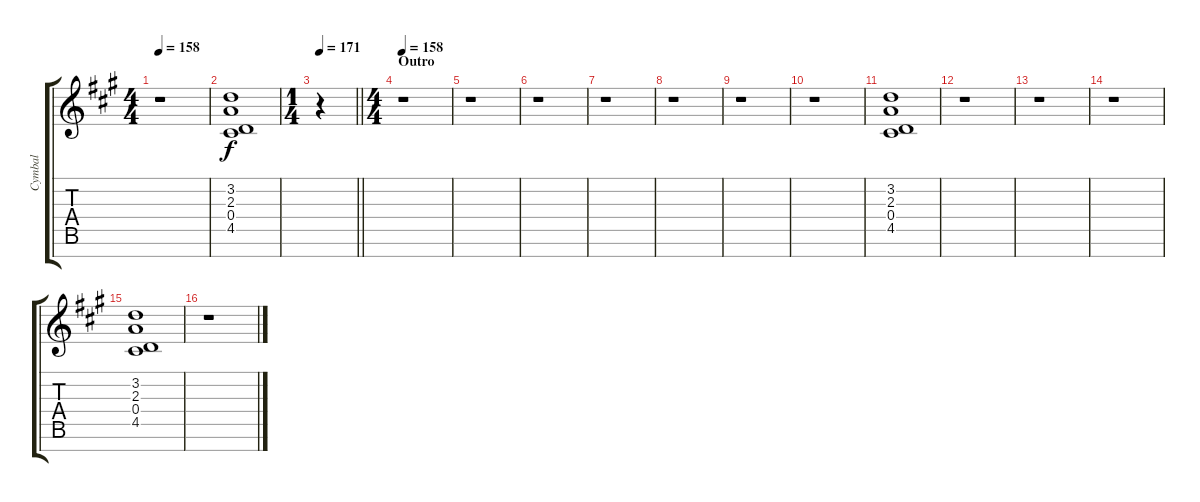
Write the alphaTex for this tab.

\track ("Cymbal" "Cymbal") {instrument reversecymbal}
\staff {score tabs}
\tuning (E5 B4 G4 D4 A3 E3 B2) {hide}
\ts (4 4)
\tempo 158
\clef g2
\ks a
r.1{dy f} |
(3.2 2.3 0.4 4.5).1 |
\ts (1 4)
\tempo 171
\barLineRight lightlight
r.4 |
\ts (4 4)
\section ("" "Outro")
\tempo 158
r.1 |
r.1 |
r.1 |
r.1 |
r.1 |
r.1 |
r.1 |
(3.2 2.3 0.4 4.5).1 |
r.1 |
r.1 |
r.1 |
(3.2 2.3 0.4 4.5).1 |
r.1
